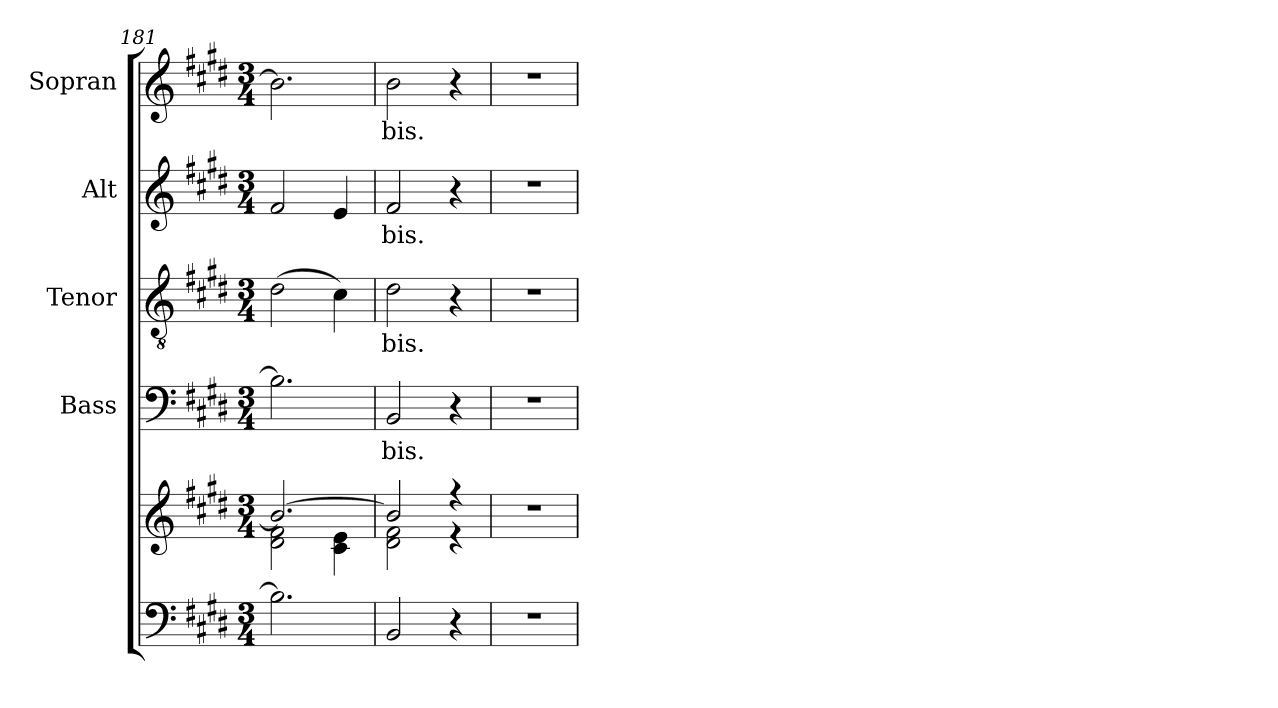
**kern	**kern	**kern	**text	**kern	**text	**kern	**text	**kern	**text
*part5	*part5	*part4	*part4	*part3	*part3	*part2	*part2	*part1	*part1
*staff6	*staff5	*staff4	*staff4	*staff3	*staff3	*staff2	*staff2	*staff1	*staff1
*	*	*I"Bass	*	*I"Tenor	*	*I"Alt	*	*I"Sopran	*
*	*	*I'B.	*	*I'T.	*	*I'A.	*	*I'S.	*
*clefF4	*clefG2	*clefF4	*	*clefGv2	*	*clefG2	*	*clefG2	*
*k[f#c#g#d#]	*k[f#c#g#d#]	*k[f#c#g#d#]	*	*k[f#c#g#d#]	*	*k[f#c#g#d#]	*	*k[f#c#g#d#]	*
*E:	*E:	*E:	*	*E:	*	*E:	*	*E:	*
*M3/4	*M3/4	*M3/4	*	*M3/4	*	*M3/4	*	*M3/4	*
=181	=181	=181	=181	=181	=181	=181	=181	=181	=181
*	*^	*	*	*	*	*	*	*	*
2.B\]	2.b/_	2d#\ 2f#\	2.B\]	.	(>2d#\	.	2f#/	.	2.b\]	.
.	.	4c#\ 4e\	.	.	4c#\)	.	4e/	.	.	.
=182	=182	=182	=182	=182	=182	=182	=182	=182	=182	=182
!	!	!	!	!LO:LY:b	!	!LO:LY:b	!	!LO:LY:b	!	!LO:LY:b
2BB/	2b/]	2d#\ 2f#\	2BB/	-bis.	2d#\	-bis.	2f#/	-bis.	2b\	-bis.
4r	4r	4r	4r	.	4r	.	4r	.	4r	.
*	*v	*v	*	*	*	*	*	*	*	*
=183	=183	=183	=183	=183	=183	=183	=183	=183	=183
2.r	2.r	2.r	.	2.r	.	2.r	.	2.r	.
=	=	=	=	=	=	=	=	=	=
*-	*-	*-	*-	*-	*-	*-	*-	*-	*-
